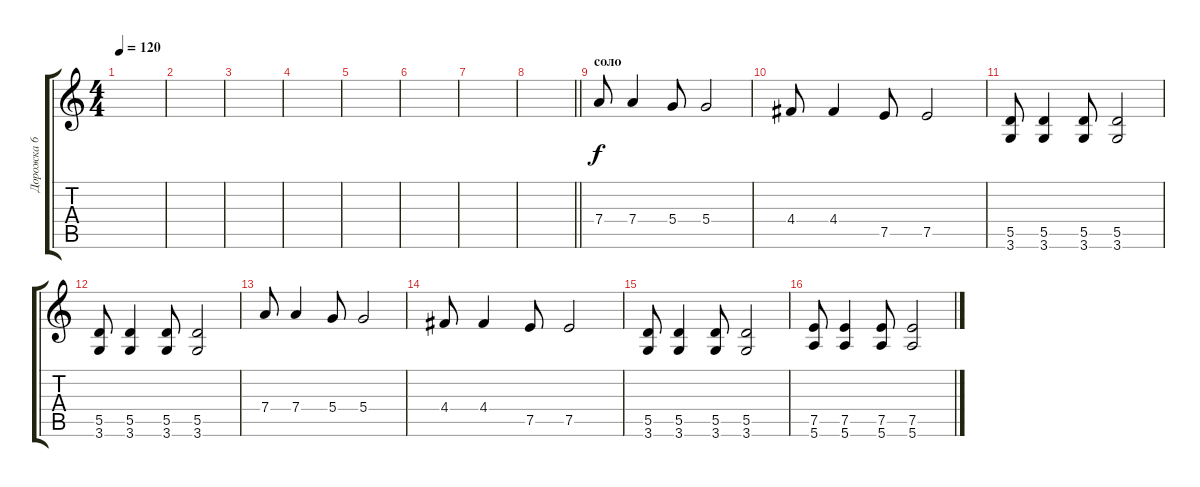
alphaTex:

\track ("Дорожка 6" "Дорожка 6") {instrument acousticguitarsteel}
\staff {score tabs}
\tuning (E4 B3 G3 D3 A2 E2) {hide}
\ts (4 4)
\tempo 120
\clef g2
\ks c
|
|
|
|
|
|
|
\barLineRight lightlight
|
\section ("" "соло")
7.4.8 7.4.4 5.4.8 5.4.2 |
4.4.8 4.4.4 7.5.8 7.5.2 |
(5.5 3.6).8 (5.5 3.6).4 (5.5 3.6).8 (5.5 3.6).2 |
(5.5 3.6).8 (5.5 3.6).4 (5.5 3.6).8 (5.5 3.6).2 |
7.4.8 7.4.4 5.4.8 5.4.2 |
4.4.8 4.4.4 7.5.8 7.5.2 |
(5.5 3.6).8 (5.5 3.6).4 (5.5 3.6).8 (5.5 3.6).2 |
(7.5 5.6).8 (7.5 5.6).4 (7.5 5.6).8 (7.5 5.6).2
